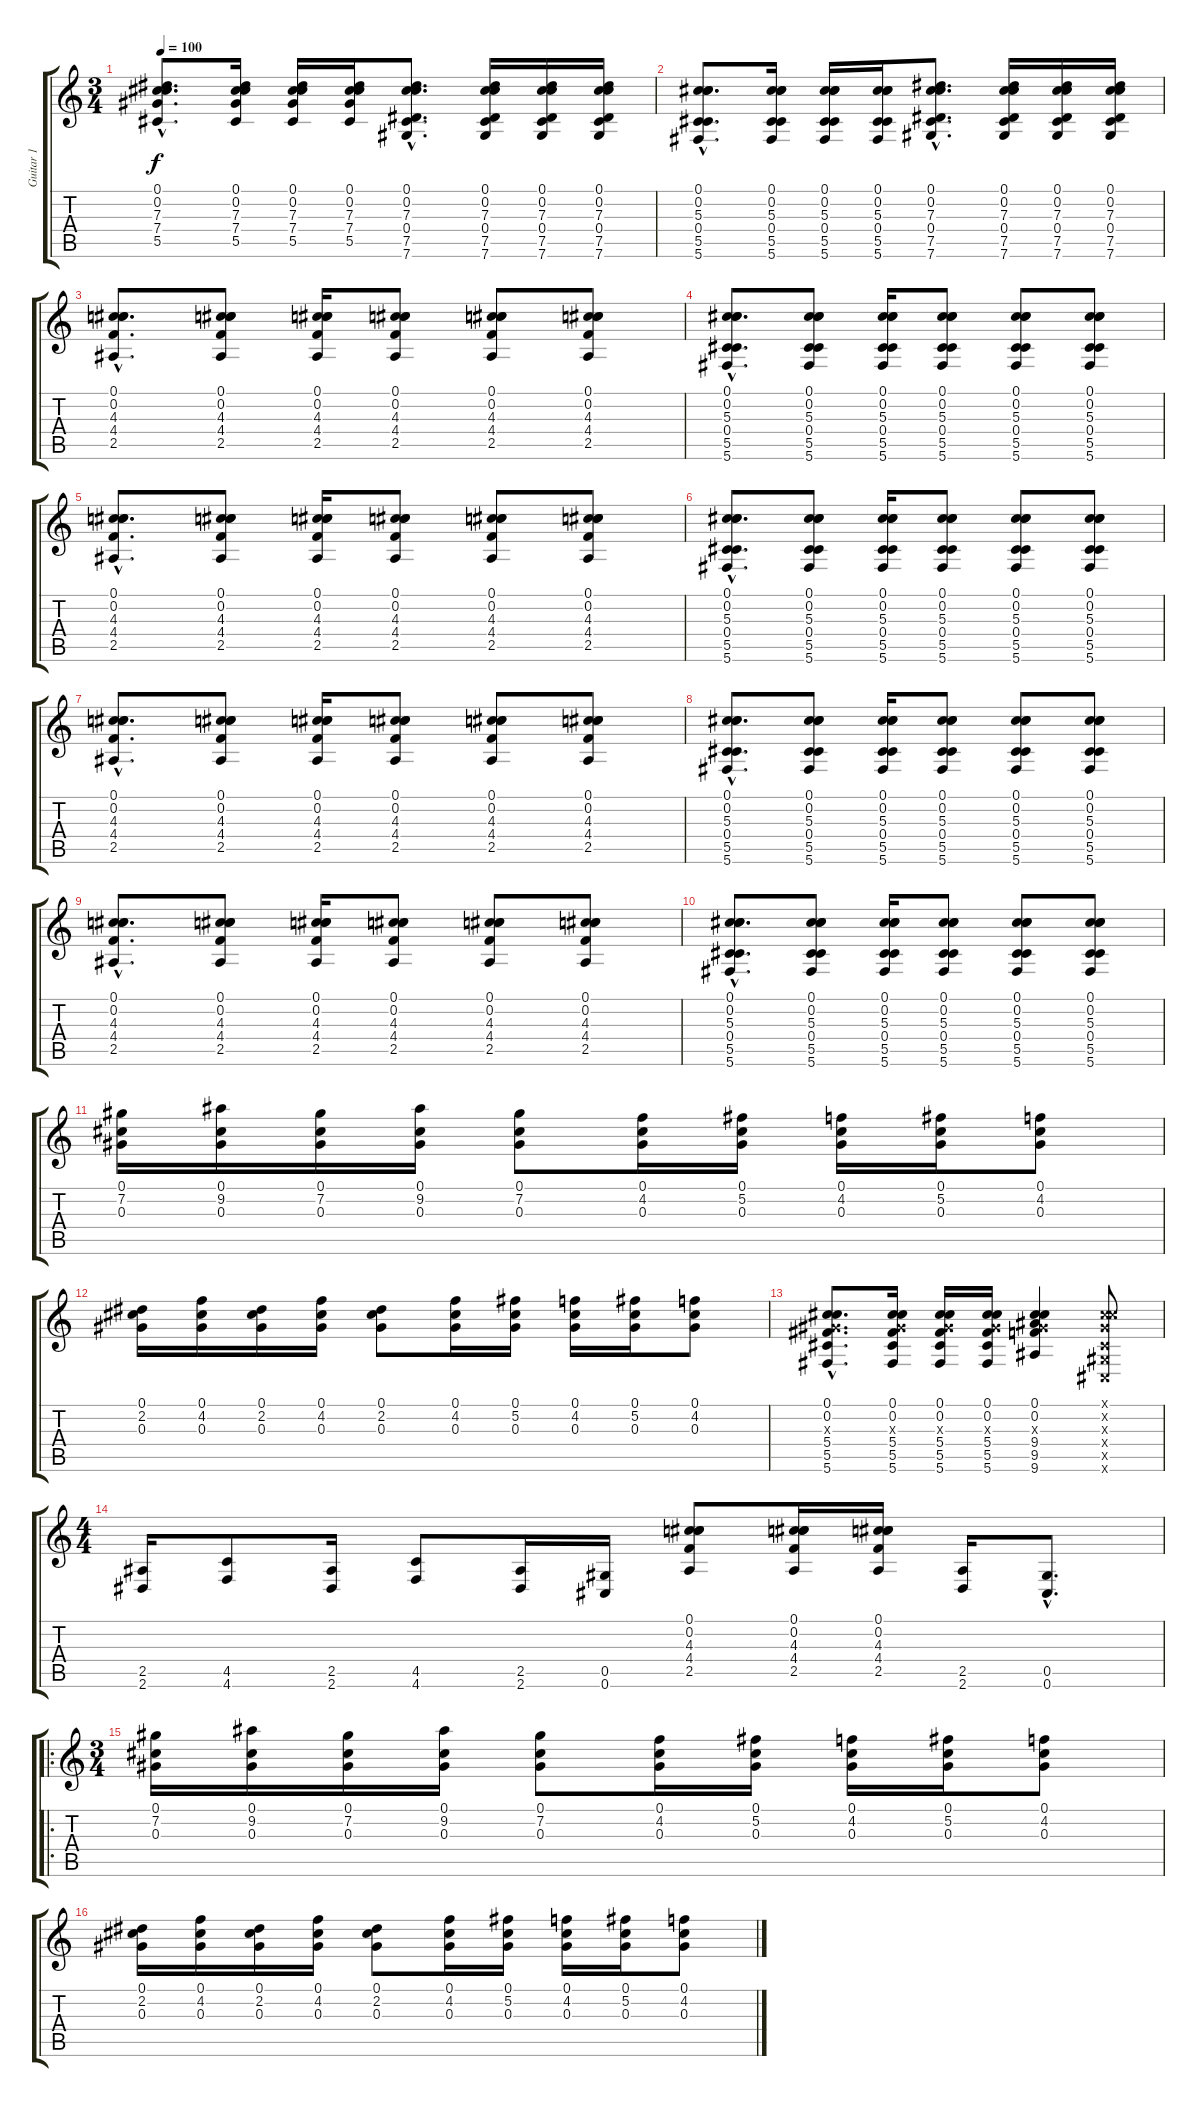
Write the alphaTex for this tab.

\track ("Guitar 1" "Guitar 1") {instrument overdrivenguitar}
\staff {score tabs}
\tuning (Db4 Db4 Ab3 Db3 Ab2 Db2) {hide}
\ts (3 4)
\tempo 100
\clef g2
\ks c
(0.1{hac} 0.2{hac} 7.3{hac} 7.4{hac} 5.5{hac}).8{d dy f} (0.1 0.2 7.3 7.4 5.5).16 (0.1 0.2 7.3 7.4 5.5).16 (0.1 0.2 7.3 7.4 5.5).16 (0.1{hac} 0.2{hac} 7.3{hac} 0.4{hac} 7.5{hac} 7.6{hac}).8{d} (0.1 0.2 7.3 0.4 7.5 7.6).16 (0.1 0.2 7.3 0.4 7.5 7.6).16 (0.1 0.2 7.3 0.4 7.5 7.6).16 |
(0.1{hac} 0.2{hac} 5.3{hac} 0.4{hac} 5.5{hac} 5.6{hac}).8{d} (0.1 0.2 5.3 0.4 5.5 5.6).16 (0.1 0.2 5.3 0.4 5.5 5.6).16 (0.1 0.2 5.3 0.4 5.5 5.6).16 (0.1{hac} 0.2{hac} 7.3{hac} 0.4{hac} 7.5{hac} 7.6{hac}).8{d} (0.1 0.2 7.3 0.4 7.5 7.6).16 (0.1 0.2 7.3 0.4 7.5 7.6).16 (0.1 0.2 7.3 0.4 7.5 7.6).16 |
(0.1{hac} 0.2{hac} 4.3{hac} 4.4{hac} 2.5{hac}).8{d} (0.1 0.2 4.3 4.4 2.5).8 (0.1 0.2 4.3 4.4 2.5).16 (0.1 0.2 4.3 4.4 2.5).8 (0.1 0.2 4.3 4.4 2.5).8 (0.1 0.2 4.3 4.4 2.5).8 |
(0.1{hac} 0.2{hac} 5.3{hac} 0.4{hac} 5.5{hac} 5.6{hac}).8{d} (0.1 0.2 5.3 0.4 5.5 5.6).8 (0.1 0.2 5.3 0.4 5.5 5.6).16 (0.1 0.2 5.3 0.4 5.5 5.6).8 (0.1 0.2 5.3 0.4 5.5 5.6).8 (0.1 0.2 5.3 0.4 5.5 5.6).8 |
(0.1{hac} 0.2{hac} 4.3{hac} 4.4{hac} 2.5{hac}).8{d} (0.1 0.2 4.3 4.4 2.5).8 (0.1 0.2 4.3 4.4 2.5).16 (0.1 0.2 4.3 4.4 2.5).8 (0.1 0.2 4.3 4.4 2.5).8 (0.1 0.2 4.3 4.4 2.5).8 |
(0.1{hac} 0.2{hac} 5.3{hac} 0.4{hac} 5.5{hac} 5.6{hac}).8{d} (0.1 0.2 5.3 0.4 5.5 5.6).8 (0.1 0.2 5.3 0.4 5.5 5.6).16 (0.1 0.2 5.3 0.4 5.5 5.6).8 (0.1 0.2 5.3 0.4 5.5 5.6).8 (0.1 0.2 5.3 0.4 5.5 5.6).8 |
(0.1{hac} 0.2{hac} 4.3{hac} 4.4{hac} 2.5{hac}).8{d} (0.1 0.2 4.3 4.4 2.5).8 (0.1 0.2 4.3 4.4 2.5).16 (0.1 0.2 4.3 4.4 2.5).8 (0.1 0.2 4.3 4.4 2.5).8 (0.1 0.2 4.3 4.4 2.5).8 |
(0.1{hac} 0.2{hac} 5.3{hac} 0.4{hac} 5.5{hac} 5.6{hac}).8{d} (0.1 0.2 5.3 0.4 5.5 5.6).8 (0.1 0.2 5.3 0.4 5.5 5.6).16 (0.1 0.2 5.3 0.4 5.5 5.6).8 (0.1 0.2 5.3 0.4 5.5 5.6).8 (0.1 0.2 5.3 0.4 5.5 5.6).8 |
(0.1{hac} 0.2{hac} 4.3{hac} 4.4{hac} 2.5{hac}).8{d} (0.1 0.2 4.3 4.4 2.5).8 (0.1 0.2 4.3 4.4 2.5).16 (0.1 0.2 4.3 4.4 2.5).8 (0.1 0.2 4.3 4.4 2.5).8 (0.1 0.2 4.3 4.4 2.5).8 |
(0.1{hac} 0.2{hac} 5.3{hac} 0.4{hac} 5.5{hac} 5.6{hac}).8{d} (0.1 0.2 5.3 0.4 5.5 5.6).8 (0.1 0.2 5.3 0.4 5.5 5.6).16 (0.1 0.2 5.3 0.4 5.5 5.6).8 (0.1 0.2 5.3 0.4 5.5 5.6).8 (0.1 0.2 5.3 0.4 5.5 5.6).8 |
(0.1 7.2 0.3).16 (0.1 9.2 0.3).16 (0.1 7.2 0.3).16 (0.1 9.2 0.3).16 (0.1 7.2 0.3).8 (0.1 4.2 0.3).16 (0.1 5.2 0.3).16 (0.1 4.2 0.3).16 (0.1 5.2 0.3).16 (0.1 4.2 0.3).8 |
(0.1 2.2 0.3).16 (0.1 4.2 0.3).16 (0.1 2.2 0.3).16 (0.1 4.2 0.3).16 (0.1 2.2 0.3).8 (0.1 4.2 0.3).16 (0.1 5.2 0.3).16 (0.1 4.2 0.3).16 (0.1 5.2 0.3).16 (0.1 4.2 0.3).8 |
(0.1{hac} 0.2{hac} 0.3{hac x} 5.4{hac} 5.5{hac} 5.6{hac}).8{d} (0.1 0.2 0.3{x} 5.4 5.5 5.6).16 (0.1 0.2 0.3{x} 5.4 5.5 5.6).16 (0.1 0.2 0.3{x} 5.4 5.5 5.6).16 (0.1 0.2 0.3{x} 9.4 9.5 9.6).4 (0.1{x} 0.2{x} 0.3{x} 0.4{x} 0.5{x} 0.6{x}).8 |
\ts (4 4)
(2.5 2.6).16 (4.5 4.6).8 (2.5 2.6).16 (4.5 4.6).8 (2.5 2.6).16 (0.5 0.6).16 (0.1 0.2 4.3 4.4 2.5).8 (0.1 0.2 4.3 4.4 2.5).16 (0.1 0.2 4.3 4.4 2.5).16 (2.5 2.6).16 (0.5{hac} 0.6{hac}).8{d} |
\ro
\ts (3 4)
(0.1 7.2 0.3).16 (0.1 9.2 0.3).16 (0.1 7.2 0.3).16 (0.1 9.2 0.3).16 (0.1 7.2 0.3).8 (0.1 4.2 0.3).16 (0.1 5.2 0.3).16 (0.1 4.2 0.3).16 (0.1 5.2 0.3).16 (0.1 4.2 0.3).8 |
(0.1 2.2 0.3).16 (0.1 4.2 0.3).16 (0.1 2.2 0.3).16 (0.1 4.2 0.3).16 (0.1 2.2 0.3).8 (0.1 4.2 0.3).16 (0.1 5.2 0.3).16 (0.1 4.2 0.3).16 (0.1 5.2 0.3).16 (0.1 4.2 0.3).8
